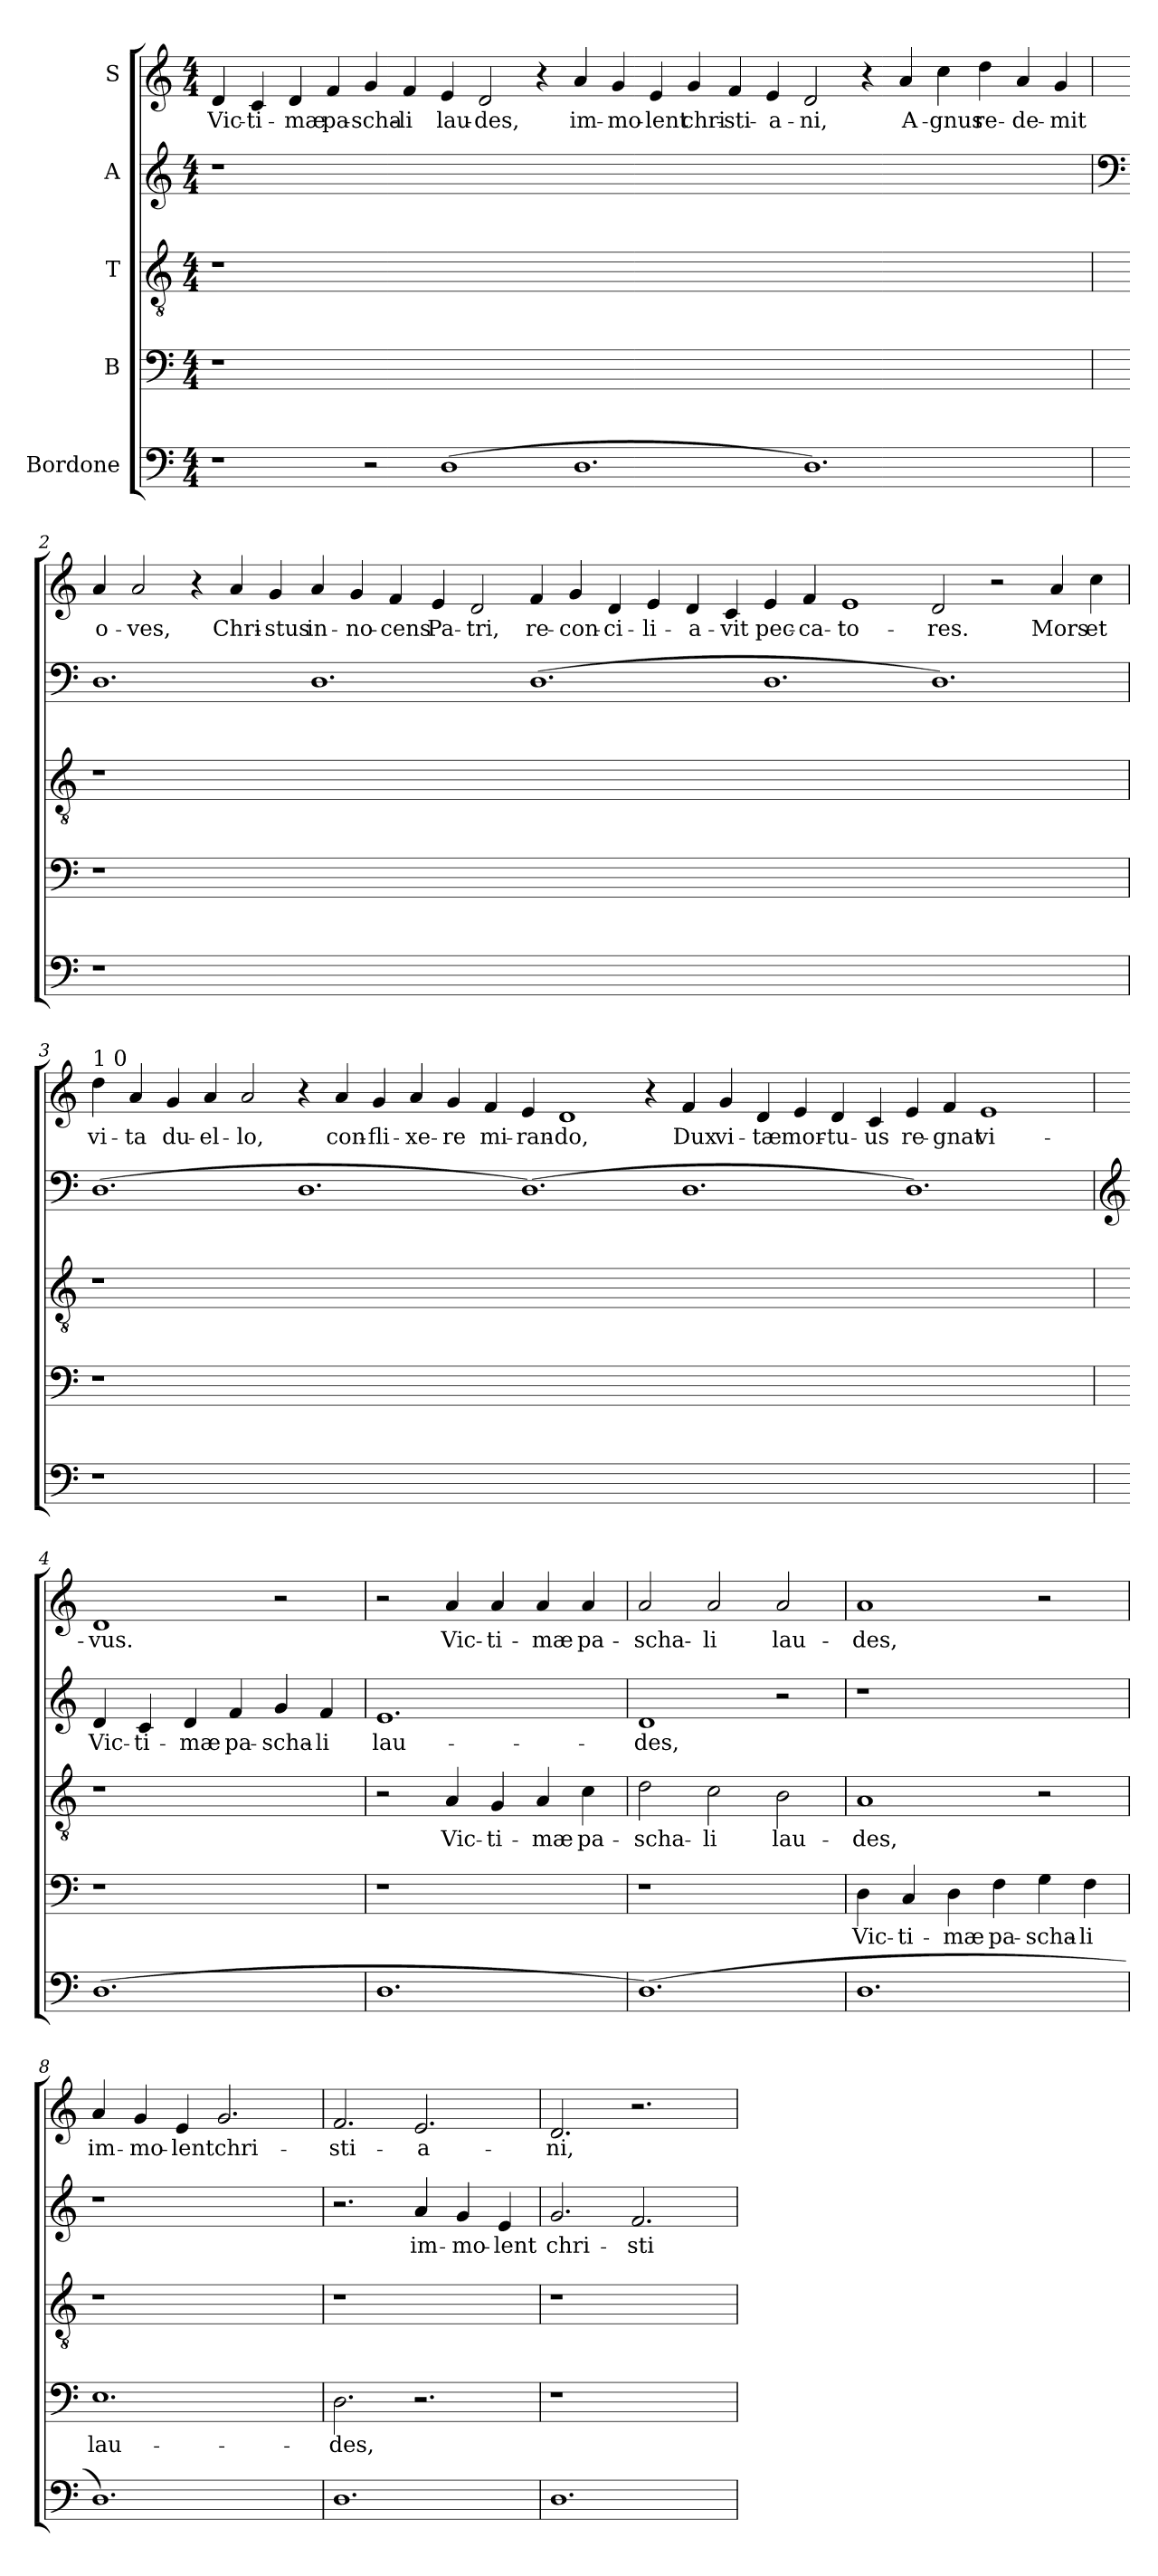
**kern	**kern	**text	**kern	**text	**kern	**text	**kern	**text
*part5	*part4	*part4	*part3	*part3	*part2	*part2	*part1	*part1
*staff5	*staff4	*staff4	*staff3	*staff3	*staff2	*staff2	*staff1	*staff1
*I"Bordone	*I"B	*	*I"T	*	*I"A	*	*I"S	*
*clefF4	*clefF4	*	*clefGv2	*	*clefG2	*	*clefG2	*
*k[]	*k[]	*	*k[]	*	*k[]	*	*k[]	*
*C:	*C:	*	*C:	*	*C:	*	*C:	*
*M4/4	*M4/4	*	*M4/4	*	*M4/4	*	*M4/4	*
=1	=1	=1	=1	=1	=1	=1	=1	=1
!	!	!	!	!	!	!	!	!LO:LY:b
1r	1r	.	1r	.	1r	.	4d/	Vic-
!	!	!	!	!	!	!	!	!LO:LY:b
.	.	.	.	.	.	.	4c/	-ti-
!	!	!	!	!	!	!	!	!LO:LY:b
.	.	.	.	.	.	.	4d/	-mæ
!	!	!	!	!	!	!	!	!LO:LY:b
.	.	.	.	.	.	.	4f/	pa-
!	!	!	!	!	!	!	!	!LO:LY:b
2r	00ryy	.	00ryy	.	00ryy	.	4g/	-scha-
!	!	!	!	!	!	!	!	!LO:LY:b
.	.	.	.	.	.	.	4f/	-li
!	!	!	!	!	!	!	!	!LO:LY:b
(>1D	.	.	.	.	.	.	4e/	lau-
!	!	!	!	!	!	!	!	!LO:LY:b
.	.	.	.	.	.	.	2d/	-des,
.	.	.	.	.	.	.	4r	.
!	!	!	!	!	!	!	!	!LO:LY:b
1.D	.	.	.	.	.	.	4a/	im-
!	!	!	!	!	!	!	!	!LO:LY:b
.	.	.	.	.	.	.	4g/	-mo-
!	!	!	!	!	!	!	!	!LO:LY:b
.	.	.	.	.	.	.	4e/	-lent
!	!	!	!	!	!	!	!	!LO:LY:b
.	.	.	.	.	.	.	4g/	chri-
!	!	!	!	!	!	!	!	!LO:LY:b
.	.	.	.	.	.	.	4f/	-sti-
!	!	!	!	!	!	!	!	!LO:LY:b
.	.	.	.	.	.	.	4e/	-a-
!	!	!	!	!	!	!	!	!LO:LY:b
1.D)	.	.	.	.	.	.	2d/	-ni,
.	.	.	.	.	.	.	4r	.
!	!	!	!	!	!	!	!	!LO:LY:b
.	.	.	.	.	.	.	4a/	A-
!	!	!	!	!	!	!	!	!LO:LY:b
.	1ryy	.	1ryy	.	1ryy	.	4cc\	-gnus
!	!	!	!	!	!	!	!	!LO:LY:b
.	.	.	.	.	.	.	4dd\	re-
!	!	!	!	!	!	!	!	!LO:LY:b
2ryy	.	.	.	.	.	.	4a/	-de-
!	!	!	!	!	!	!	!	!LO:LY:b
.	.	.	.	.	.	.	4g/	-mit
!!LO:LB:g=z
=2	=2	=2	=2	=2	=2	=2	=2	=2
*	*	*	*	*	*clefF4	*	*	*
!	!	!	!	!	!	!	!	!LO:LY:b
1r	1r	.	1r	.	1.D	.	4a/	o-
!	!	!	!	!	!	!	!	!LO:LY:b
.	.	.	.	.	.	.	2a/	-ves,
.	.	.	.	.	.	.	4r	.
!	!	!	!	!	!	!	!	!LO:LY:b
00ryy	00ryy	.	00ryy	.	.	.	4a/	Chri-
!	!	!	!	!	!	!	!	!LO:LY:b
.	.	.	.	.	.	.	4g/	-stus
!	!	!	!	!	!	!	!	!LO:LY:b
.	.	.	.	.	1.D	.	4a/	in-
!	!	!	!	!	!	!	!	!LO:LY:b
.	.	.	.	.	.	.	4g/	-no-
!	!	!	!	!	!	!	!	!LO:LY:b
.	.	.	.	.	.	.	4f/	-cens
!	!	!	!	!	!	!	!	!LO:LY:b
.	.	.	.	.	.	.	4e/	Pa-
!	!	!	!	!	!	!	!	!LO:LY:b
.	.	.	.	.	.	.	2d/	-tri,
!	!	!	!	!	!	!	!	!LO:LY:b
.	.	.	.	.	(>1.D	.	4f/	re-
!	!	!	!	!	!	!	!	!LO:LY:b
.	.	.	.	.	.	.	4g/	-con-
!	!	!	!	!	!	!	!	!LO:LY:b
.	.	.	.	.	.	.	4d/	-ci-
!	!	!	!	!	!	!	!	!LO:LY:b
.	.	.	.	.	.	.	4e/	-li-
!	!	!	!	!	!	!	!	!LO:LY:b
.	.	.	.	.	.	.	4d/	-a-
!	!	!	!	!	!	!	!	!LO:LY:b
.	.	.	.	.	.	.	4c/	-vit
!	!	!	!	!	!	!	!	!LO:LY:b
.	.	.	.	.	1.D	.	4e/	pec-
!	!	!	!	!	!	!	!	!LO:LY:b
.	.	.	.	.	.	.	4f/	-ca-
!	!	!	!	!	!	!	!	!LO:LY:b
0ryy	0ryy	.	0ryy	.	.	.	1e	-to-
!	!	!	!	!	!	!	!	!LO:LY:b
.	.	.	.	.	1.D)	.	2d/	-res.
.	.	.	.	.	.	.	2r	.
!	!	!	!	!	!	!	!	!LO:LY:b
2ryy	2ryy	.	2ryy	.	.	.	4a/	Mors
!	!	!	!	!	!	!	!	!LO:LY:b
.	.	.	.	.	.	.	4cc\	et
!!LO:LB:g=z
=3	=3	=3	=3	=3	=3	=3	=3	=3
!	!	!	!	!	!	!	!LO:TX:a:t=1 0	!
!	!	!	!	!	!	!	!	!LO:LY:b
1r	1r	.	1r	.	(>1.D	.	4dd\	vi-
!	!	!	!	!	!	!	!	!LO:LY:b
.	.	.	.	.	.	.	4a/	-ta
!	!	!	!	!	!	!	!	!LO:LY:b
.	.	.	.	.	.	.	4g/	du-
!	!	!	!	!	!	!	!	!LO:LY:b
.	.	.	.	.	.	.	4a/	-el-
!	!	!	!	!	!	!	!	!LO:LY:b
00ryy	00ryy	.	00ryy	.	.	.	2a/	-lo,
.	.	.	.	.	1.D	.	4r	.
!	!	!	!	!	!	!	!	!LO:LY:b
.	.	.	.	.	.	.	4a/	con-
!	!	!	!	!	!	!	!	!LO:LY:b
.	.	.	.	.	.	.	4g/	-fli-
!	!	!	!	!	!	!	!	!LO:LY:b
.	.	.	.	.	.	.	4a/	-xe-
!	!	!	!	!	!	!	!	!LO:LY:b
.	.	.	.	.	.	.	4g/	-re
!	!	!	!	!	!	!	!	!LO:LY:b
.	.	.	.	.	.	.	4f/	mi-
!	!	!	!	!	!	!	!	!LO:LY:b
.	.	.	.	.	(>1.D)	.	4e/	-ran-
!	!	!	!	!	!	!	!	!LO:LY:b
.	.	.	.	.	.	.	1d	-do,
.	.	.	.	.	.	.	4r	.
!	!	!	!	!	!	!	!	!LO:LY:b
.	.	.	.	.	1.D	.	4f/	Dux
!	!	!	!	!	!	!	!	!LO:LY:b
.	.	.	.	.	.	.	4g/	vi-
!	!	!	!	!	!	!	!	!LO:LY:b
0ryy	0ryy	.	0ryy	.	.	.	4d/	-tæ
!	!	!	!	!	!	!	!	!LO:LY:b
.	.	.	.	.	.	.	4e/	mor-
!	!	!	!	!	!	!	!	!LO:LY:b
.	.	.	.	.	.	.	4d/	-tu-
!	!	!	!	!	!	!	!	!LO:LY:b
.	.	.	.	.	.	.	4c/	-us
!	!	!	!	!	!	!	!	!LO:LY:b
.	.	.	.	.	1.D)	.	4e/	re-
!	!	!	!	!	!	!	!	!LO:LY:b
.	.	.	.	.	.	.	4f/	-gnat
!	!	!	!	!	!	!	!	!LO:LY:b
.	.	.	.	.	.	.	1e	vi-
2ryy	2ryy	.	2ryy	.	.	.	.	.
!!LO:PB:g=z
=4	=4	=4	=4	=4	=4	=4	=4	=4
*	*	*	*	*	*clefG2	*	*	*
!	!	!	!	!	!	!LO:LY:b	!	!LO:LY:b
(>1.D	1r	.	1r	.	4d/	Vic-	1d	-vus.
!	!	!	!	!	!	!LO:LY:b	!	!
.	.	.	.	.	4c/	-ti-	.	.
!	!	!	!	!	!	!LO:LY:b	!	!
.	.	.	.	.	4d/	-mæ	.	.
!	!	!	!	!	!	!LO:LY:b	!	!
.	.	.	.	.	4f/	pa-	.	.
!	!	!	!	!	!	!LO:LY:b	!	!
.	2ryy	.	2ryy	.	4g/	-scha-	2r	.
!	!	!	!	!	!	!LO:LY:b	!	!
.	.	.	.	.	4f/	-li	.	.
=5	=5	=5	=5	=5	=5	=5	=5	=5
!	!	!	!	!	!	!LO:LY:b	!	!
1.D	1r	.	2r	.	1.e	lau-	2r	.
!	!	!	!	!LO:LY:b	!	!	!	!LO:LY:b
.	.	.	4A/	Vic-	.	.	4a/	Vic-
!	!	!	!	!LO:LY:b	!	!	!	!LO:LY:b
.	.	.	4G/	-ti-	.	.	4a/	-ti-
!	!	!	!	!LO:LY:b	!	!	!	!LO:LY:b
.	2ryy	.	4A/	-mæ	.	.	4a/	-mæ
!	!	!	!	!LO:LY:b	!	!	!	!LO:LY:b
.	.	.	4c\	pa-	.	.	4a/	pa-
=6	=6	=6	=6	=6	=6	=6	=6	=6
!	!	!	!	!LO:LY:b	!	!LO:LY:b	!	!LO:LY:b
(>1.D)	1r	.	2d\	-scha-	1d	-des,	2a/	-scha-
!	!	!	!	!LO:LY:b	!	!	!	!LO:LY:b
.	.	.	2c\	-li	.	.	2a/	-li
!	!	!	!	!LO:LY:b	!	!	!	!LO:LY:b
.	2ryy	.	2B\	lau-	2r	.	2a/	lau-
=7	=7	=7	=7	=7	=7	=7	=7	=7
!	!	!LO:LY:b	!	!LO:LY:b	!	!	!	!LO:LY:b
1.D	4D\	Vic-	1A	-des,	1r	.	1a	-des,
!	!	!LO:LY:b	!	!	!	!	!	!
.	4C/	-ti-	.	.	.	.	.	.
!	!	!LO:LY:b	!	!	!	!	!	!
.	4D\	-mæ	.	.	.	.	.	.
!	!	!LO:LY:b	!	!	!	!	!	!
.	4F\	pa-	.	.	.	.	.	.
!	!	!LO:LY:b	!	!	!	!	!	!
.	4G\	-scha-	2r	.	2ryy	.	2r	.
!	!	!LO:LY:b	!	!	!	!	!	!
.	4F\	-li	.	.	.	.	.	.
=8	=8	=8	=8	=8	=8	=8	=8	=8
!	!	!LO:LY:b	!	!	!	!	!	!LO:LY:b
1.D)	1.E	lau-	1r	.	1r	.	4a/	im-
!	!	!	!	!	!	!	!	!LO:LY:b
.	.	.	.	.	.	.	4g/	-mo-
!	!	!	!	!	!	!	!	!LO:LY:b
.	.	.	.	.	.	.	4e/	-lentchri-
.	.	.	.	.	.	.	2.g/	.
.	.	.	2ryy	.	2ryy	.	.	.
=9	=9	=9	=9	=9	=9	=9	=9	=9
!	!	!LO:LY:b	!	!	!	!	!	!LO:LY:b
1.D	2.D\	-des,	1r	.	2.r	.	2.f/	-sti-
!	!	!	!	!	!	!LO:LY:b	!	!LO:LY:b
.	2.r	.	.	.	4a/	im-	2.e/	-a-
!	!	!	!	!	!	!LO:LY:b	!	!
.	.	.	2ryy	.	4g/	-mo-	.	.
!	!	!	!	!	!	!LO:LY:b	!	!
.	.	.	.	.	4e/	-lent	.	.
!!LO:LB:g=z
=10	=10	=10	=10	=10	=10	=10	=10	=10
!	!	!	!	!	!	!LO:LY:b	!	!LO:LY:b
1.D	1r	.	1r	.	2.g/	chri-	2.d/	-ni,
!	!	!	!	!	!	!LO:LY:b	!	!
.	.	.	.	.	2.f/	-sti-	2.r	.
.	2ryy	.	2ryy	.	.	.	.	.
=	=	=	=	=	=	=	=	=
*-	*-	*-	*-	*-	*-	*-	*-	*-
